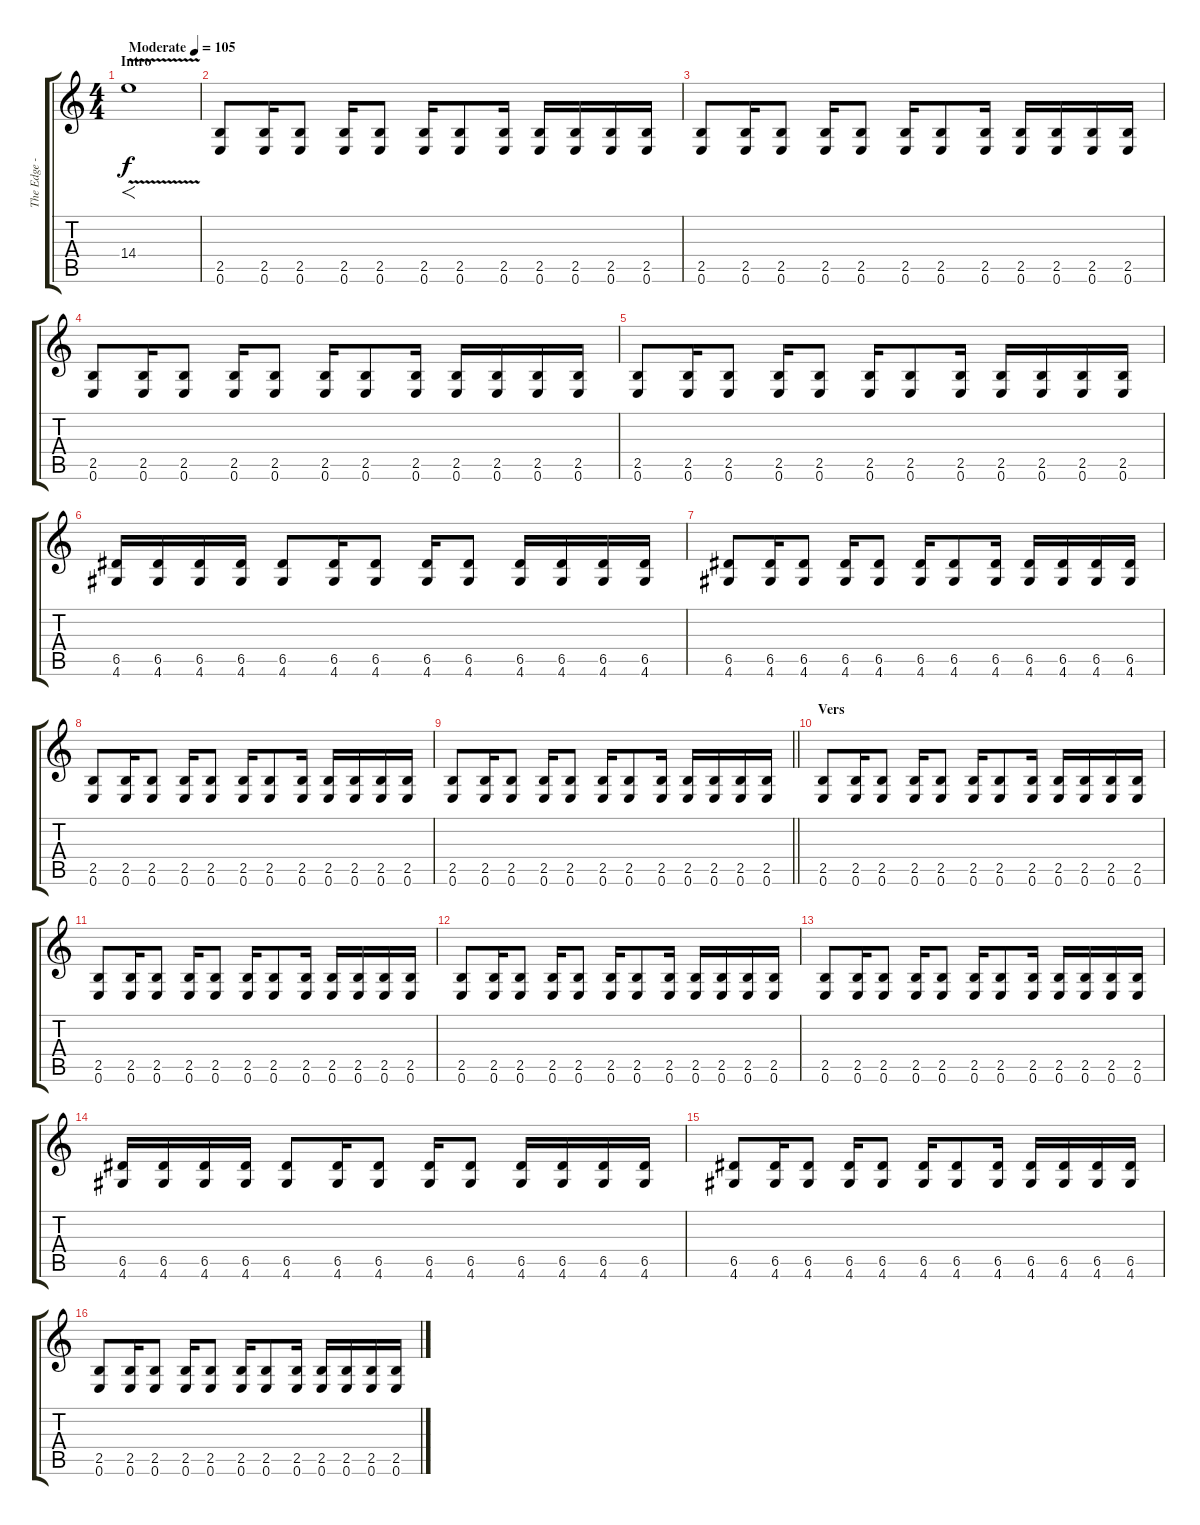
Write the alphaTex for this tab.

\track ("The Edge - Lead" "The Edge -") {instrument overdrivenguitar}
\staff {score tabs}
\tuning (E4 B3 G3 D3 A2 E2) {hide}
\ts (4 4)
\section ("" "Intro")
\tempo (105 "Moderate")
\clef g2
\ks c
14.4{v}.1{f dy f instrument overdrivenguitar} |
(2.5 0.6).8{instrument overdrivenguitar} (2.5 0.6).16 (2.5 0.6).8 (2.5 0.6).16 (2.5 0.6).8 (2.5 0.6).16 (2.5 0.6).8 (2.5 0.6).16 (2.5 0.6).16 (2.5 0.6).16 (2.5 0.6).16 (2.5 0.6).16 |
(2.5 0.6).8 (2.5 0.6).16 (2.5 0.6).8 (2.5 0.6).16 (2.5 0.6).8 (2.5 0.6).16 (2.5 0.6).8 (2.5 0.6).16 (2.5 0.6).16 (2.5 0.6).16 (2.5 0.6).16 (2.5 0.6).16 |
(2.5 0.6).8 (2.5 0.6).16 (2.5 0.6).8 (2.5 0.6).16 (2.5 0.6).8 (2.5 0.6).16 (2.5 0.6).8 (2.5 0.6).16 (2.5 0.6).16 (2.5 0.6).16 (2.5 0.6).16 (2.5 0.6).16 |
(2.5 0.6).8 (2.5 0.6).16 (2.5 0.6).8 (2.5 0.6).16 (2.5 0.6).8 (2.5 0.6).16 (2.5 0.6).8 (2.5 0.6).16 (2.5 0.6).16 (2.5 0.6).16 (2.5 0.6).16 (2.5 0.6).16 |
(6.5 4.6).16 (6.5 4.6).16 (6.5 4.6).16 (6.5 4.6).16 (6.5 4.6).8 (6.5 4.6).16 (6.5 4.6).8 (6.5 4.6).16 (6.5 4.6).8 (6.5 4.6).16 (6.5 4.6).16 (6.5 4.6).16 (6.5 4.6).16 |
(6.5 4.6).8 (6.5 4.6).16 (6.5 4.6).8 (6.5 4.6).16 (6.5 4.6).8 (6.5 4.6).16 (6.5 4.6).8 (6.5 4.6).16 (6.5 4.6).16 (6.5 4.6).16 (6.5 4.6).16 (6.5 4.6).16 |
(2.5 0.6).8 (2.5 0.6).16 (2.5 0.6).8 (2.5 0.6).16 (2.5 0.6).8 (2.5 0.6).16 (2.5 0.6).8 (2.5 0.6).16 (2.5 0.6).16 (2.5 0.6).16 (2.5 0.6).16 (2.5 0.6).16 |
\barLineRight lightlight
(2.5 0.6).8 (2.5 0.6).16 (2.5 0.6).8 (2.5 0.6).16 (2.5 0.6).8 (2.5 0.6).16 (2.5 0.6).8 (2.5 0.6).16 (2.5 0.6).16 (2.5 0.6).16 (2.5 0.6).16 (2.5 0.6).16 |
\section ("" "Vers")
(2.5 0.6).8{instrument overdrivenguitar} (2.5 0.6).16 (2.5 0.6).8 (2.5 0.6).16 (2.5 0.6).8 (2.5 0.6).16 (2.5 0.6).8 (2.5 0.6).16 (2.5 0.6).16 (2.5 0.6).16 (2.5 0.6).16 (2.5 0.6).16 |
(2.5 0.6).8 (2.5 0.6).16 (2.5 0.6).8 (2.5 0.6).16 (2.5 0.6).8 (2.5 0.6).16 (2.5 0.6).8 (2.5 0.6).16 (2.5 0.6).16 (2.5 0.6).16 (2.5 0.6).16 (2.5 0.6).16 |
(2.5 0.6).8 (2.5 0.6).16 (2.5 0.6).8 (2.5 0.6).16 (2.5 0.6).8 (2.5 0.6).16 (2.5 0.6).8 (2.5 0.6).16 (2.5 0.6).16 (2.5 0.6).16 (2.5 0.6).16 (2.5 0.6).16 |
(2.5 0.6).8 (2.5 0.6).16 (2.5 0.6).8 (2.5 0.6).16 (2.5 0.6).8 (2.5 0.6).16 (2.5 0.6).8 (2.5 0.6).16 (2.5 0.6).16 (2.5 0.6).16 (2.5 0.6).16 (2.5 0.6).16 |
(6.5 4.6).16 (6.5 4.6).16 (6.5 4.6).16 (6.5 4.6).16 (6.5 4.6).8 (6.5 4.6).16 (6.5 4.6).8 (6.5 4.6).16 (6.5 4.6).8 (6.5 4.6).16 (6.5 4.6).16 (6.5 4.6).16 (6.5 4.6).16 |
(6.5 4.6).8 (6.5 4.6).16 (6.5 4.6).8 (6.5 4.6).16 (6.5 4.6).8 (6.5 4.6).16 (6.5 4.6).8 (6.5 4.6).16 (6.5 4.6).16 (6.5 4.6).16 (6.5 4.6).16 (6.5 4.6).16 |
(2.5 0.6).8 (2.5 0.6).16 (2.5 0.6).8 (2.5 0.6).16 (2.5 0.6).8 (2.5 0.6).16 (2.5 0.6).8 (2.5 0.6).16 (2.5 0.6).16 (2.5 0.6).16 (2.5 0.6).16 (2.5 0.6).16
